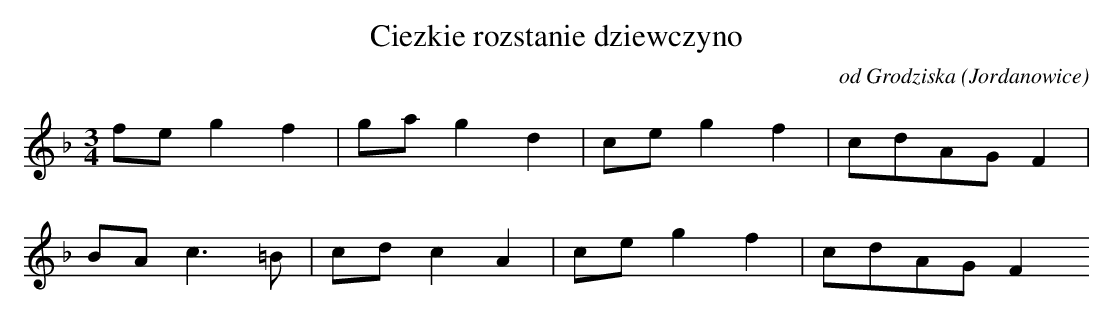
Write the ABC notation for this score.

X:1
T: Ciezkie rozstanie dziewczyno
O: od Grodziska (Jordanowice)
M: 3/4
L: 1/8
K: F
feg2f2 | gag2d2 | ceg2f2 | cdAGF2 |
BAc3=B | cdc2A2 | ceg2f2 | cdAGF2
